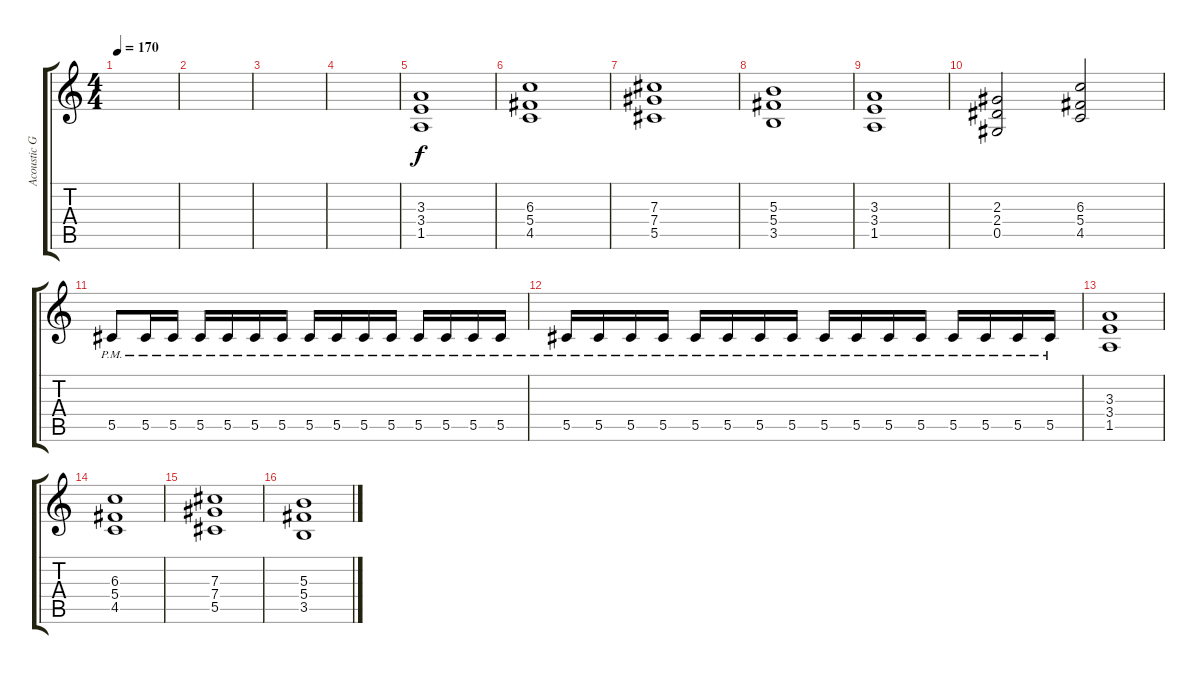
\track ("Acoustic Guitar 1" "Acoustic G") {instrument acousticguitarnylon}
\staff {score tabs}
\tuning (Eb4 Bb3 Gb3 Db3 Ab2 Eb2) {hide}
\ts (4 4)
\tempo 170
\clef g2
\ks c
|
|
|
|
(3.3 3.4 1.5).1{volume 12 balance 0 instrument overdrivenguitar} |
(6.3 5.4 4.5).1 |
(7.3 7.4 5.5).1 |
(5.3 5.4 3.5).1 |
(3.3 3.4 1.5).1 |
(2.3 2.4 0.5).2 (6.3 5.4 4.5).2 |
5.5{pm}.8 5.5{pm}.16 5.5{pm}.16 5.5{pm}.16 5.5{pm}.16 5.5{pm}.16 5.5{pm}.16 5.5{pm}.16 5.5{pm}.16 5.5{pm}.16 5.5{pm}.16 5.5{pm}.16 5.5{pm}.16 5.5{pm}.16 5.5{pm}.16 |
5.5{pm}.16 5.5{pm}.16 5.5{pm}.16 5.5{pm}.16 5.5{pm}.16 5.5{pm}.16 5.5{pm}.16 5.5{pm}.16 5.5{pm}.16 5.5{pm}.16 5.5{pm}.16 5.5{pm}.16 5.5{pm}.16 5.5{pm}.16 5.5{pm}.16 5.5{pm}.16 |
(3.3 3.4 1.5).1 |
(6.3 5.4 4.5).1 |
(7.3 7.4 5.5).1 |
(5.3 5.4 3.5).1
